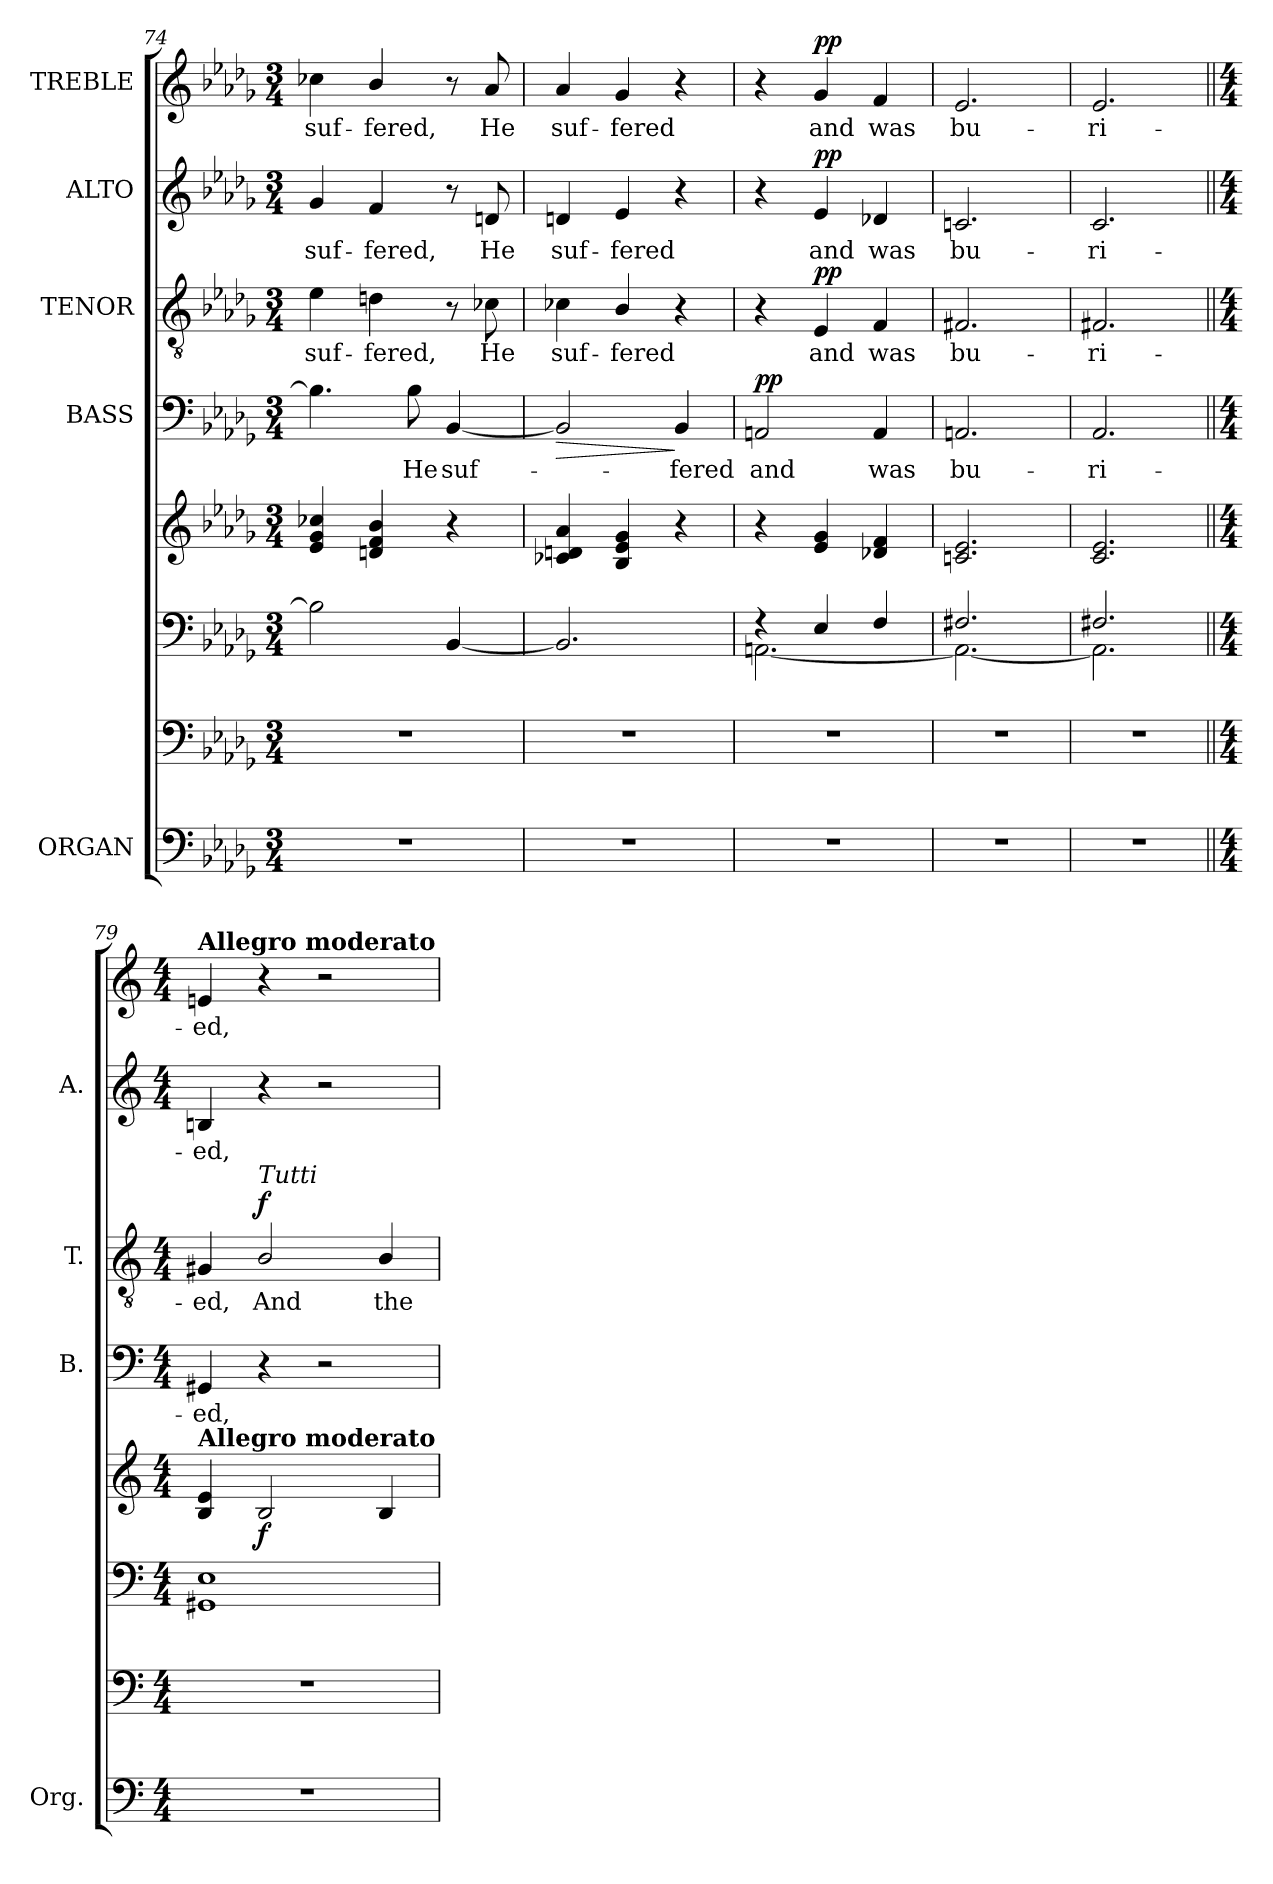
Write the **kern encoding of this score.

**kern	**kern	**kern	**kern	**dynam	**kern	**text	**dynam	**kern	**text	**dynam	**kern	**text	**dynam	**kern	**text	**dynam
*part5	*part5	*part5	*part5	*part5	*part4	*part4	*part4	*part3	*part3	*part3	*part2	*part2	*part2	*part1	*part1	*part1
*staff8	*staff7	*staff6	*staff5	*staff5/6/7/8	*staff4	*staff4	*staff4	*staff3	*staff3	*staff3	*staff2	*staff2	*staff2	*staff1	*staff1	*staff1
*I"ORGAN	*	*	*	*	*I"BASS	*	*	*I"TENOR	*	*	*I"ALTO	*	*	*I"TREBLE	*	*
*I'Org.	*	*	*	*	*I'B.	*	*	*I'T.	*	*	*I'A.	*	*	*	*	*
*clefF4	*clefF4	*clefF4	*clefG2	*	*clefF4	*	*	*clefGv2	*	*	*clefG2	*	*	*clefG2	*	*
*	*	*	*	*	*	*	*	*ITrd7c12	*	*	*	*	*	*	*	*
*k[b-e-a-d-g-]	*k[b-e-a-d-g-]	*k[b-e-a-d-g-]	*k[b-e-a-d-g-]	*	*k[b-e-a-d-g-]	*	*	*k[b-e-a-d-g-]	*	*	*k[b-e-a-d-g-]	*	*	*k[b-e-a-d-g-]	*	*
*D-:	*D-:	*D-:	*D-:	*	*D-:	*	*	*D-:	*	*	*D-:	*	*	*D-:	*	*
*M3/4	*M3/4	*M3/4	*M3/4	*	*M3/4	*	*	*M3/4	*	*	*M3/4	*	*	*M3/4	*	*
=74	=74	=74	=74	=74	=74	=74	=74	=74	=74	=74	=74	=74	=74	=74	=74	=74
!LO:N:vis=1	!LO:N:vis=1	!	!	!	!	!	!	!	!	!	!	!	!	!	!	!
!	!	!	!	!	!	!	!	!	!LO:LY:b:color=#000000	!	!	!	!	!	!	!
!	!	!	!	!	!	!	!	!	!	!	!	!LO:LY:b:color=#000000	!	!	!	!
!	!	!	!	!	!	!	!	!	!	!	!	!	!	!	!LO:LY:b:color=#000000	!
2.r	2.r	2B-i\]	4e-i/ 4g-i 4cc-Xi	.	4.B-i\]	.	.	4E-i\	suf-	.	4g-i/	suf-	.	4cc-Xi\	suf-	.
!	!	!	!	!	!	!	!	!	!LO:LY:b:color=#000000	!	!	!	!	!	!	!
!	!	!	!	!	!	!	!	!	!	!	!	!LO:LY:b:color=#000000	!	!	!	!
!	!	!	!	!	!	!	!	!	!	!	!	!	!	!	!LO:LY:b:color=#000000	!
.	.	.	4dni/ 4fi 4b-i	.	.	.	.	4Dni\	-fered,	.	4fi/	-fered,	.	4b-i/	-fered,	.
!	!	!	!	!	!	!LO:LY:b:color=#000000	!	!	!	!	!	!	!	!	!	!
.	.	.	.	.	8B-i\	He	.	.	.	.	.	.	.	.	.	.
!	!	!	!	!	!	!LO:LY:b:color=#000000	!	!	!	!	!	!	!	!	!	!
.	.	[4BB-i/	4r	.	[4BB-i/	suf-	.	8r	.	.	8r	.	.	8r	.	.
!	!	!	!	!	!	!	!	!	!LO:LY:b:color=#000000	!	!	!	!	!	!	!
!	!	!	!	!	!	!	!	!	!	!	!	!LO:LY:b:color=#000000	!	!	!	!
!	!	!	!	!	!	!	!	!	!	!	!	!	!	!	!LO:LY:b:color=#000000	!
.	.	.	.	.	.	.	.	8C-Xi\	He	.	8dni/	He	.	8a-i/	He	.
=75	=75	=75	=75	=75	=75	=75	=75	=75	=75	=75	=75	=75	=75	=75	=75	=75
!LO:N:vis=1	!LO:N:vis=1	!	!	!	!	!	!LO:HP:b	!	!	!	!	!	!	!	!	!
!	!	!	!	!	!	!	!	!	!LO:LY:b:color=#000000	!	!	!	!	!	!	!
!	!	!	!	!	!	!	!	!	!	!	!	!LO:LY:b:color=#000000	!	!	!	!
!	!	!	!	!	!	!	!	!	!	!	!	!	!	!	!LO:LY:b:color=#000000	!
2.r	2.r	2.BB-i/]	4c-Xi/ 4dni 4a-i	.	2BB-i/]	.	>	4C-Xi\	suf-	.	4dni/	suf-	.	4a-i/	suf-	.
!	!	!	!	!	!	!	!	!	!LO:LY:b:color=#000000	!	!	!	!	!	!	!
!	!	!	!	!	!	!	!	!	!	!	!	!LO:LY:b:color=#000000	!	!	!	!
!	!	!	!	!	!	!	!	!	!	!	!	!	!	!	!LO:LY:b:color=#000000	!
.	.	.	4B-i/ 4e-i 4g-i	.	.	.	.	4BB-i/	-fered	.	4e-i/	-fered	.	4g-i/	-fered	.
!	!	!	!	!	!	!LO:LY:b:color=#000000	!	!	!	!	!	!	!	!	!	!
.	.	.	4r	.	4BB-i/	-fered	]	4r	.	.	4r	.	.	4r	.	.
=76	=76	=76	=76	=76	=76	=76	=76	=76	=76	=76	=76	=76	=76	=76	=76	=76
!LO:N:vis=1	!LO:N:vis=1	!	!	!	!	!	!	!	!	!	!	!	!	!	!	!
*	*	*^	*	*	*	*	*	*	*	*	*	*	*	*	*	*
!	!	!	!	!	!	!	!LO:LY:b:color=#000000	!	!	!	!	!	!	!	!	!	!
2.r	2.r	4r	[2.AAni\	4r	.	2AAni/	and	pp	4r	.	.	4r	.	.	4r	.	.
!	!	!	!	!	!	!	!	!	!	!LO:LY:b:color=#000000	!	!	!	!	!	!	!
!	!	!	!	!	!	!	!	!	!	!	!	!	!LO:LY:b:color=#000000	!	!	!	!
!	!	!	!	!	!	!	!	!	!	!	!	!	!	!	!	!LO:LY:b:color=#000000	!
.	.	4E-i/	.	4e-i/ 4g-i	.	.	.	.	4EE-i/	and	pp	4e-i/	and	pp	4g-i/	and	pp
!	!	!	!	!	!	!	!LO:LY:b:color=#000000	!	!	!	!	!	!	!	!	!	!
!	!	!	!	!	!	!	!	!	!	!LO:LY:b:color=#000000	!	!	!	!	!	!	!
!	!	!	!	!	!	!	!	!	!	!	!	!	!LO:LY:b:color=#000000	!	!	!	!
!	!	!	!	!	!	!	!	!	!	!	!	!	!	!	!	!LO:LY:b:color=#000000	!
.	.	4Fi/	.	4d-Xi/ 4fi	.	4AAi/	was	.	4FFi/	was	.	4d-Xi/	was	.	4fi/	was	.
=77	=77	=77	=77	=77	=77	=77	=77	=77	=77	=77	=77	=77	=77	=77	=77	=77	=77
!LO:N:vis=1	!LO:N:vis=1	!	!	!	!	!	!	!	!	!	!	!	!	!	!	!	!
!	!	!	!	!	!	!	!LO:LY:b:color=#000000	!	!	!	!	!	!	!	!	!	!
!	!	!	!	!	!	!	!	!	!	!LO:LY:b:color=#000000	!	!	!	!	!	!	!
!	!	!	!	!	!	!	!	!	!	!	!	!	!LO:LY:b:color=#000000	!	!	!	!
!	!	!	!	!	!	!	!	!	!	!	!	!	!	!	!	!LO:LY:b:color=#000000	!
2.r	2.r	2.F#Xi/	2.AAi\_	2.cni/ 2.e-i	.	2.AAni/	bu-	.	2.FF#Xi/	bu-	.	2.cni/	bu-	.	2.e-i/	bu-	.
!!LO:PB:g=z
=78	=78	=78	=78	=78	=78	=78	=78	=78	=78	=78	=78	=78	=78	=78	=78	=78	=78
!LO:N:vis=1	!LO:N:vis=1	!	!	!	!	!	!	!	!	!	!	!	!	!	!	!	!
!	!	!	!	!	!	!	!LO:LY:b:color=#000000	!	!	!	!	!	!	!	!	!	!
!	!	!	!	!	!	!	!	!	!	!LO:LY:b:color=#000000	!	!	!	!	!	!	!
!	!	!	!	!	!	!	!	!	!	!	!	!	!LO:LY:b:color=#000000	!	!	!	!
!	!	!	!	!	!	!	!	!	!	!	!	!	!	!	!	!LO:LY:b:color=#000000	!
2.r	2.r	2.F#Xi/	2.AAi\]	2.ci/ 2.e-i	.	2.AA-i/	-ri-	.	2.FF#Xi/	-ri-	.	2.ci/	-ri-	.	2.e-i/	-ri-	.
*	*	*v	*v	*	*	*	*	*	*	*	*	*	*	*	*	*	*
=79||	=79||	=79||	=79||	=79||	=79||	=79||	=79||	=79||	=79||	=79||	=79||	=79||	=79||	=79||	=79||	=79||
*k[]	*k[]	*k[]	*k[]	*	*k[]	*	*	*k[]	*	*	*k[]	*	*	*k[]	*	*
*C:	*C:	*C:	*C:	*	*C:	*	*	*C:	*	*	*C:	*	*	*C:	*	*
*M4/4	*M4/4	*M4/4	*M4/4	*	*M4/4	*	*	*M4/4	*	*	*M4/4	*	*	*M4/4	*	*
*	*	*^	*	*	*	*	*	*	*	*	*	*	*	*	*	*
!	!	!	!	!	!	!	!LO:LY:b:color=#000000	!	!	!	!	!	!	!	!	!	!
!	!	!	!	!	!	!	!	!	!	!LO:LY:b:color=#000000	!	!	!	!	!	!	!
!	!	!	!	!	!	!	!	!	!	!	!	!	!LO:LY:b:color=#000000	!	!	!	!
*	*	*v	*v	*	*	*	*	*	*	*	*	*	*	*	*	*	*
*	*	*	*MM120	*	*	*	*	*	*	*	*	*	*	*MM120	*	*
*	*	*^	*	*	*	*	*	*	*	*	*	*	*	*	*	*
!	!	!	!	!	!	!	!	!	!	!	!	!	!	!	!LO:TX:a:B:t=Allegro moderato	!	!
!	!	!	!	!LO:TX:a:B:t=Allegro moderato	!	!	!	!	!	!	!	!	!	!	!	!	!
!	!	!	!	!	!	!	!	!	!	!	!	!	!	!	!	!LO:LY:b:color=#000000	!
*	*	*	*^	*	*	*	*	*	*	*	*	*	*	*	*	*	*
1r	1r	1Ei	1GG#Xi	4ryy	4Bi/ 4ei	.	4GG#Xi/	-ed,	.	4GG#Xi/	-ed,	.	4Bni/	-ed,	.	4eni/	-ed,	.
!	!	!	!	!	!	!	!	!	!	!LO:TX:a:i:t=Tutti	!	!	!	!	!	!	!	!
!	!	!	!	!	!	!	!	!	!	!	!LO:LY:b:color=#000000	!	!	!	!	!	!	!
.	.	.	.	2.ryy	2Bi/	f	4r	.	.	2BBi/	And	f	4r	.	.	4r	.	.
.	.	.	.	.	.	.	2r	.	.	.	.	.	2r	.	.	2r	.	.
!	!	!	!	!	!	!	!	!	!	!	!LO:LY:b:color=#000000	!	!	!	!	!	!	!
.	.	.	.	.	4Bi/	.	.	.	.	4BBi/	the	.	.	.	.	.	.	.
*	*	*v	*v	*v	*	*	*	*	*	*	*	*	*	*	*	*	*	*
=	=	=	=	=	=	=	=	=	=	=	=	=	=	=	=	=
*-	*-	*-	*-	*-	*-	*-	*-	*-	*-	*-	*-	*-	*-	*-	*-	*-
